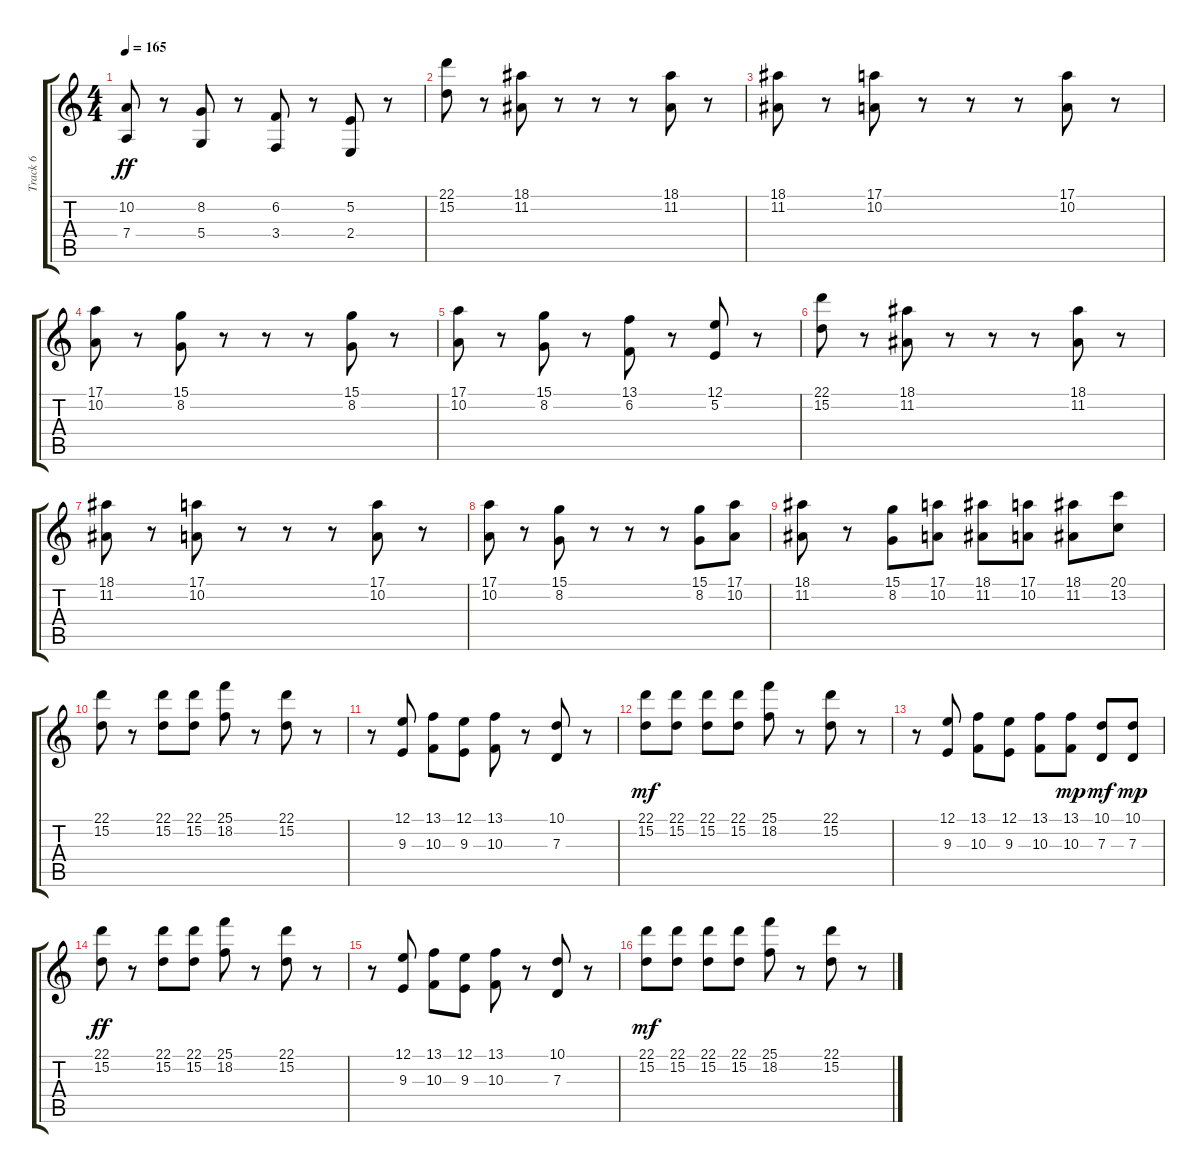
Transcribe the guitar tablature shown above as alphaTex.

\track ("Track 6" "Track 6") {instrument stringensemble2}
\staff {score tabs}
\tuning (E4 B3 G3 D3 A2 E2) {hide}
\ts (4 4)
\tempo 165
\clef g2
\ks c
(10.2 7.4).8{dy ff} r.8 (8.2 5.4).8 r.8 (6.2 3.4).8 r.8 (5.2 2.4).8 r.8 |
(22.1 15.2).8 r.8 (18.1 11.2).8 r.8 r.8 r.8 (18.1 11.2).8 r.8 |
(18.1 11.2).8 r.8 (17.1 10.2).8 r.8 r.8 r.8 (17.1 10.2).8 r.8 |
(17.1 10.2).8 r.8 (15.1 8.2).8 r.8 r.8 r.8 (15.1 8.2).8 r.8 |
(17.1 10.2).8 r.8 (15.1 8.2).8 r.8 (13.1 6.2).8 r.8 (12.1 5.2).8 r.8 |
(22.1 15.2).8 r.8 (18.1 11.2).8 r.8 r.8 r.8 (18.1 11.2).8 r.8 |
(18.1 11.2).8 r.8 (17.1 10.2).8 r.8 r.8 r.8 (17.1 10.2).8 r.8 |
(17.1 10.2).8 r.8 (15.1 8.2).8 r.8 r.8 r.8 (15.1 8.2).8 (17.1 10.2).8 |
(18.1 11.2).8 r.8 (15.1 8.2).8 (17.1 10.2).8 (18.1 11.2).8 (17.1 10.2).8 (18.1 11.2).8 (20.1 13.2).8 |
(22.1 15.2).8 r.8 (22.1 15.2).8 (22.1 15.2).8 (25.1 18.2).8 r.8 (22.1 15.2).8 r.8 |
r.8 (12.1 9.3).8 (13.1 10.3).8 (12.1 9.3).8 (13.1 10.3).8 r.8 (10.1 7.3).8 r.8 |
(22.1 15.2).8{dy mf} (22.1 15.2).8 (22.1 15.2).8 (22.1 15.2).8 (25.1 18.2).8 r.8 (22.1 15.2).8 r.8 |
r.8 (12.1 9.3).8 (13.1 10.3).8 (12.1 9.3).8 (13.1 10.3).8 (13.1 10.3).8{dy mp} (10.1 7.3).8{dy mf} (10.1 7.3).8{dy mp} |
(22.1 15.2).8{dy ff} r.8 (22.1 15.2).8 (22.1 15.2).8 (25.1 18.2).8 r.8 (22.1 15.2).8 r.8 |
r.8 (12.1 9.3).8 (13.1 10.3).8 (12.1 9.3).8 (13.1 10.3).8 r.8 (10.1 7.3).8 r.8 |
(22.1 15.2).8{dy mf} (22.1 15.2).8 (22.1 15.2).8 (22.1 15.2).8 (25.1 18.2).8 r.8 (22.1 15.2).8 r.8
